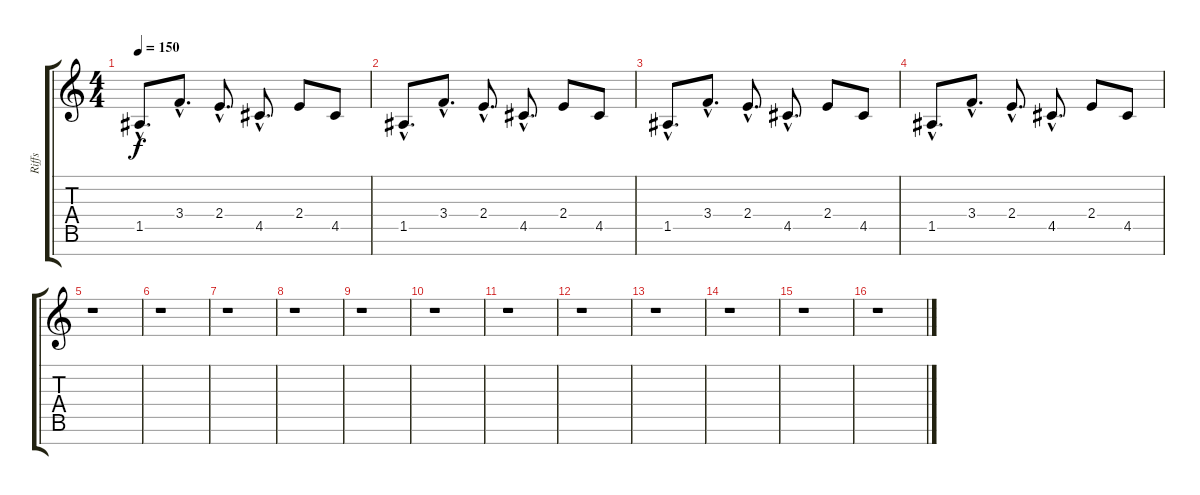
\track ("Riffs" "Riffs") {instrument distortionguitar}
\staff {score tabs}
\tuning (E4 B3 G3 D3 A2 E2 B1) {hide}
\ts (4 4)
\tempo 150
\clef g2
\ks c
1.5{hac}.8{d dy f} 3.4{hac}.8{d} 2.4{hac}.8{d} 4.5{hac}.8{d} 2.4.8 4.5.8 |
1.5{hac}.8{d} 3.4{hac}.8{d} 2.4{hac}.8{d} 4.5{hac}.8{d} 2.4.8 4.5.8 |
1.5{hac}.8{d} 3.4{hac}.8{d} 2.4{hac}.8{d} 4.5{hac}.8{d} 2.4.8 4.5.8 |
1.5{hac}.8{d} 3.4{hac}.8{d} 2.4{hac}.8{d} 4.5{hac}.8{d} 2.4.8 4.5.8 |
r.1 |
r.1 |
r.1 |
r.1 |
r.1 |
r.1 |
r.1 |
r.1 |
r.1 |
r.1 |
r.1 |
r.1
